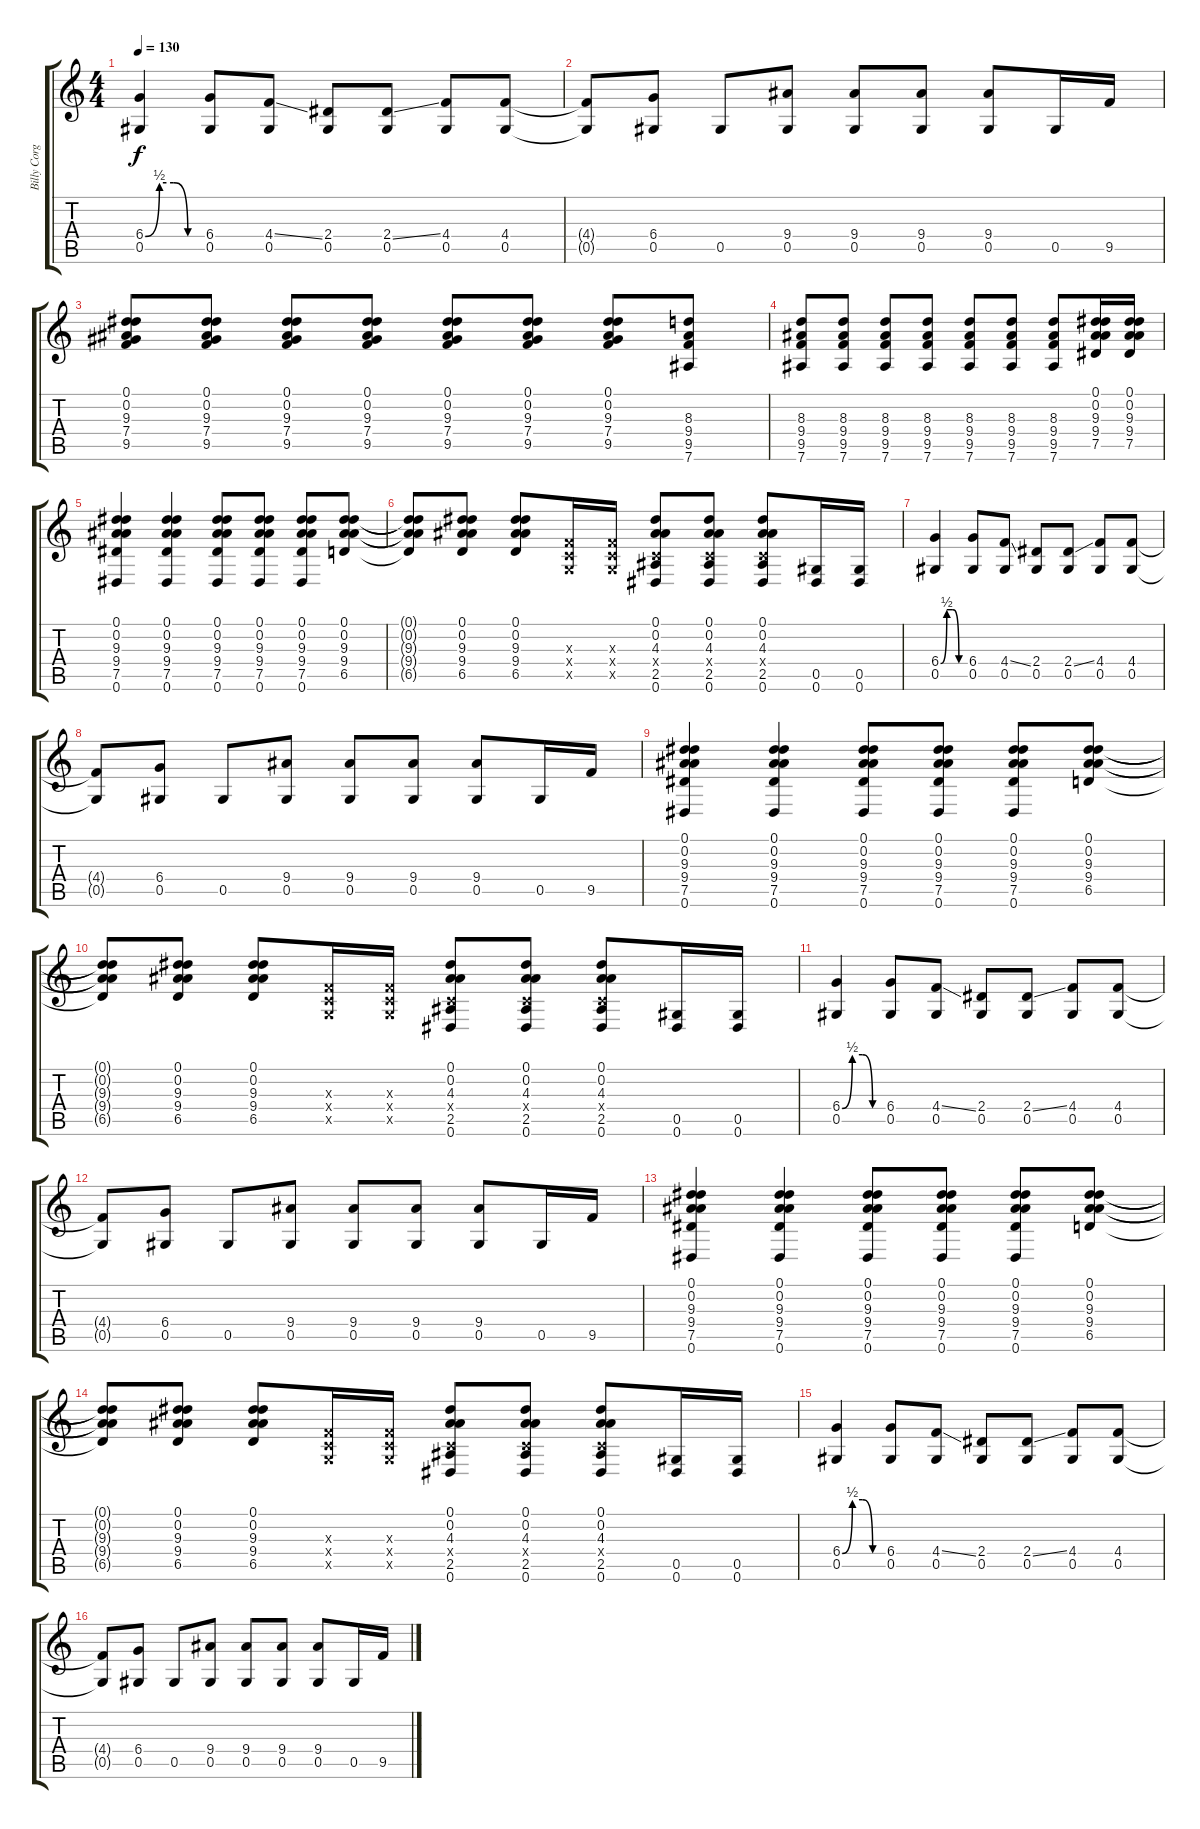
\track ("Billy Corgan (Acoustic Guitar)" "Billy Corg") {instrument acousticguitarnylon}
\staff {score tabs}
\tuning (Eb4 Bb3 Gb3 Db3 Ab2 Eb2) {hide}
\ts (4 4)
\tempo 130
\clef g2
\ks c
(6.4{be (custom 0 0 15 2 30 2 45 0 60 0)} 0.5).4{dy f} (6.4 0.5).8 (4.4{ss} 0.5).8 (2.4 0.5).8 (2.4{ss} 0.5).8 (4.4 0.5).8 (4.4 0.5).8 |
(4.4{t} 0.5{t}).8 (6.4 0.5).8 0.5.8 (9.4 0.5).8 (9.4 0.5).8 (9.4 0.5).8 (9.4 0.5).8 0.5.16 9.5.16 |
(0.1 0.2 9.3 7.4 9.5).8 (0.1 0.2 9.3 7.4 9.5).8 (0.1 0.2 9.3 7.4 9.5).8 (0.1 0.2 9.3 7.4 9.5).8 (0.1 0.2 9.3 7.4 9.5).8 (0.1 0.2 9.3 7.4 9.5).8 (0.1 0.2 9.3 7.4 9.5).8 (8.3 9.4 9.5 7.6).8 |
(8.3 9.4 9.5 7.6).8 (8.3 9.4 9.5 7.6).8 (8.3 9.4 9.5 7.6).8 (8.3 9.4 9.5 7.6).8 (8.3 9.4 9.5 7.6).8 (8.3 9.4 9.5 7.6).8 (8.3 9.4 9.5 7.6).8 (0.1 0.2 9.3 9.4 7.5).16 (0.1 0.2 9.3 9.4 7.5).16 |
(0.1 0.2 9.3 9.4 7.5 0.6).4 (0.1 0.2 9.3 9.4 7.5 0.6).4 (0.1 0.2 9.3 9.4 7.5 0.6).8 (0.1 0.2 9.3 9.4 7.5 0.6).8 (0.1 0.2 9.3 9.4 7.5 0.6).8 (0.1 0.2 9.3 9.4 6.5).8 |
(0.1{t} 0.2{t} 9.3{t} 9.4{t} 6.5{t}).8 (0.1 0.2 9.3 9.4 6.5).8 (0.1 0.2 9.3 9.4 6.5).8 (-1.3{x} -1.4{x} -1.5{x}).16 (-1.3{x} -1.4{x} -1.5{x}).16 (0.1 0.2 4.3 -1.4{x} 2.5 0.6).8 (0.1 0.2 4.3 -1.4{x} 2.5 0.6).8 (0.1 0.2 4.3 -1.4{x} 2.5 0.6).8 (0.5 0.6).16 (0.5 0.6).16 |
(6.4{be (custom 0 0 15 2 30 2 45 0 60 0)} 0.5).4 (6.4 0.5).8 (4.4{ss} 0.5).8 (2.4 0.5).8 (2.4{ss} 0.5).8 (4.4 0.5).8 (4.4 0.5).8 |
(4.4{t} 0.5{t}).8 (6.4 0.5).8 0.5.8 (9.4 0.5).8 (9.4 0.5).8 (9.4 0.5).8 (9.4 0.5).8 0.5.16 9.5.16 |
(0.1 0.2 9.3 9.4 7.5 0.6).4 (0.1 0.2 9.3 9.4 7.5 0.6).4 (0.1 0.2 9.3 9.4 7.5 0.6).8 (0.1 0.2 9.3 9.4 7.5 0.6).8 (0.1 0.2 9.3 9.4 7.5 0.6).8 (0.1 0.2 9.3 9.4 6.5).8 |
(0.1{t} 0.2{t} 9.3{t} 9.4{t} 6.5{t}).8 (0.1 0.2 9.3 9.4 6.5).8 (0.1 0.2 9.3 9.4 6.5).8 (-1.3{x} -1.4{x} -1.5{x}).16 (-1.3{x} -1.4{x} -1.5{x}).16 (0.1 0.2 4.3 -1.4{x} 2.5 0.6).8 (0.1 0.2 4.3 -1.4{x} 2.5 0.6).8 (0.1 0.2 4.3 -1.4{x} 2.5 0.6).8 (0.5 0.6).16 (0.5 0.6).16 |
(6.4{be (custom 0 0 15 2 30 2 45 0 60 0)} 0.5).4 (6.4 0.5).8 (4.4{ss} 0.5).8 (2.4 0.5).8 (2.4{ss} 0.5).8 (4.4 0.5).8 (4.4 0.5).8 |
(4.4{t} 0.5{t}).8 (6.4 0.5).8 0.5.8 (9.4 0.5).8 (9.4 0.5).8 (9.4 0.5).8 (9.4 0.5).8 0.5.16 9.5.16 |
(0.1 0.2 9.3 9.4 7.5 0.6).4 (0.1 0.2 9.3 9.4 7.5 0.6).4 (0.1 0.2 9.3 9.4 7.5 0.6).8 (0.1 0.2 9.3 9.4 7.5 0.6).8 (0.1 0.2 9.3 9.4 7.5 0.6).8 (0.1 0.2 9.3 9.4 6.5).8 |
(0.1{t} 0.2{t} 9.3{t} 9.4{t} 6.5{t}).8 (0.1 0.2 9.3 9.4 6.5).8 (0.1 0.2 9.3 9.4 6.5).8 (-1.3{x} -1.4{x} -1.5{x}).16 (-1.3{x} -1.4{x} -1.5{x}).16 (0.1 0.2 4.3 -1.4{x} 2.5 0.6).8 (0.1 0.2 4.3 -1.4{x} 2.5 0.6).8 (0.1 0.2 4.3 -1.4{x} 2.5 0.6).8 (0.5 0.6).16 (0.5 0.6).16 |
(6.4{be (custom 0 0 15 2 30 2 45 0 60 0)} 0.5).4 (6.4 0.5).8 (4.4{ss} 0.5).8 (2.4 0.5).8 (2.4{ss} 0.5).8 (4.4 0.5).8 (4.4 0.5).8 |
(4.4{t} 0.5{t}).8 (6.4 0.5).8 0.5.8 (9.4 0.5).8 (9.4 0.5).8 (9.4 0.5).8 (9.4 0.5).8 0.5.16 9.5.16
